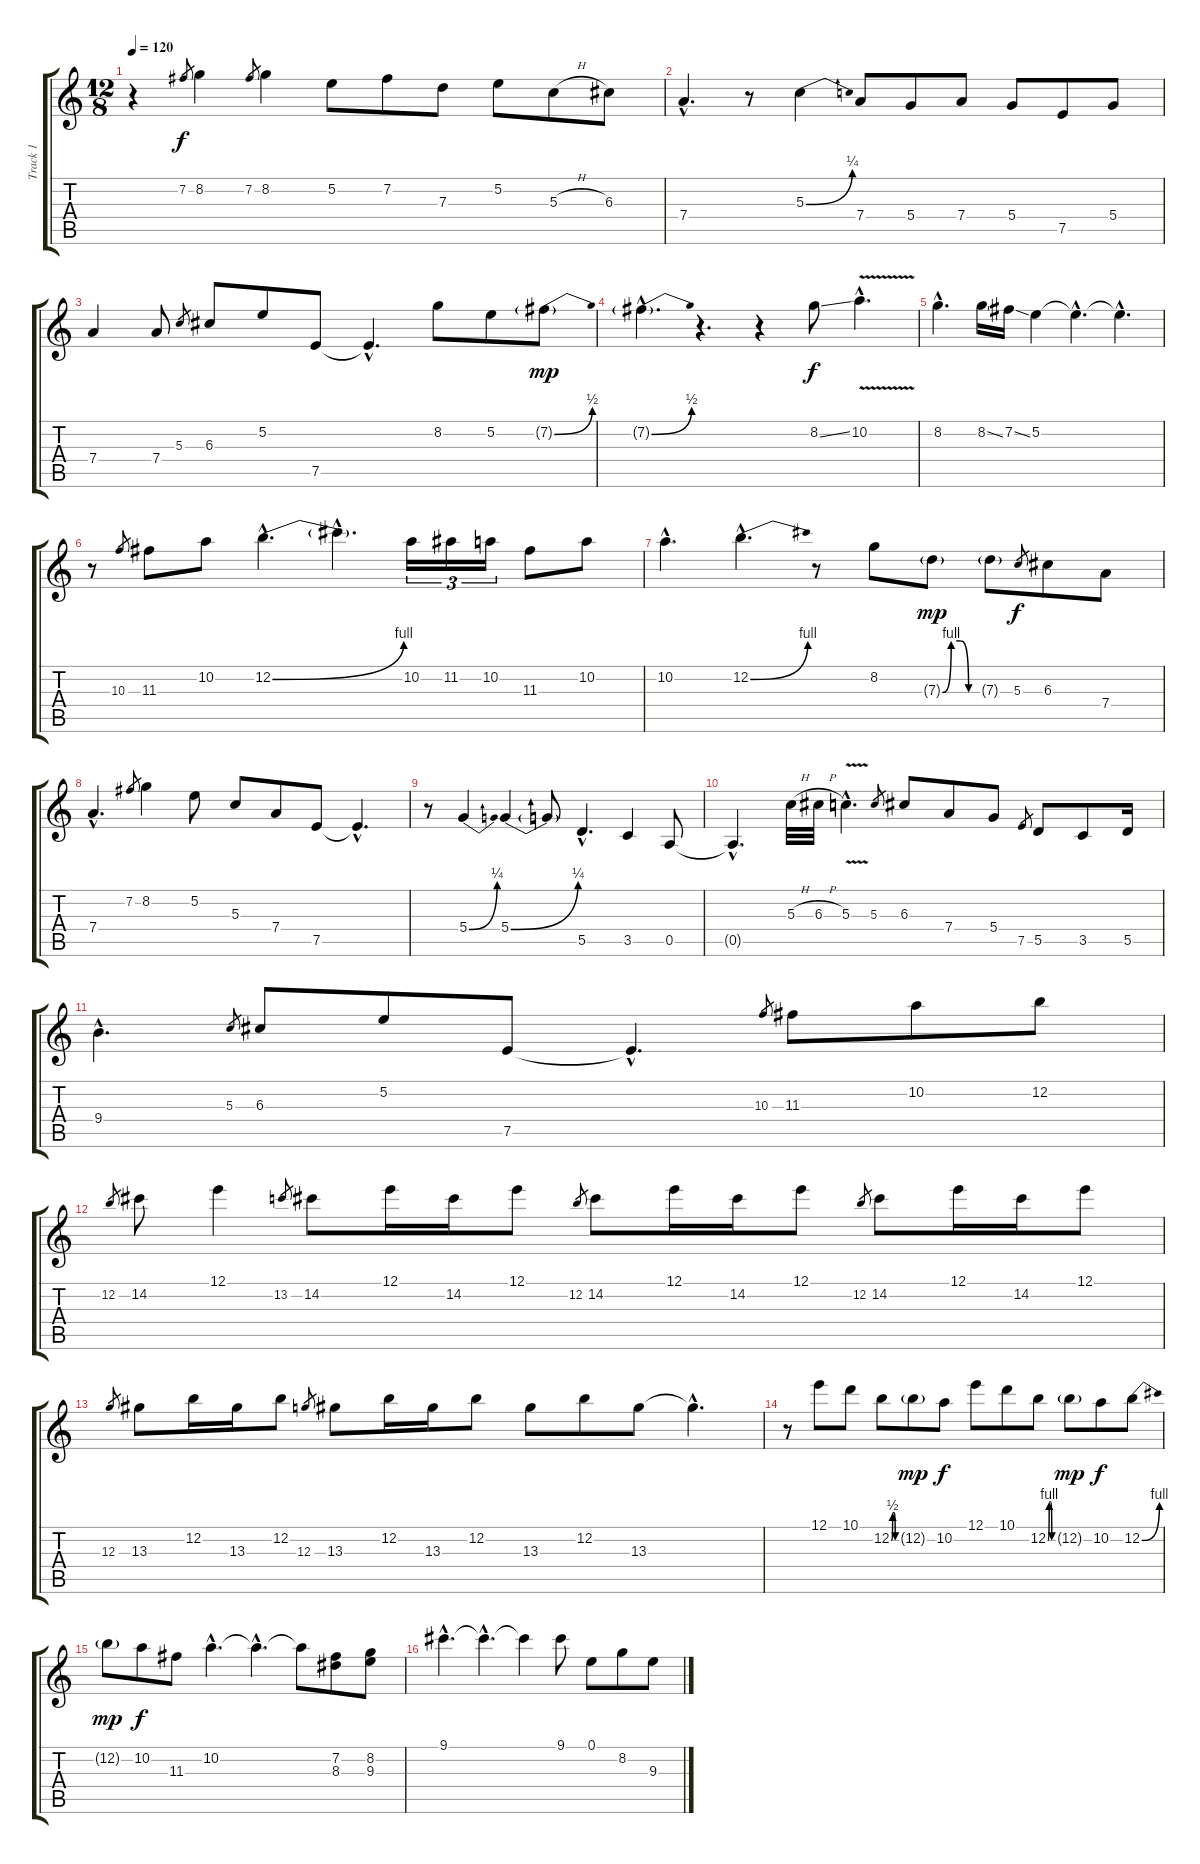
\track ("Track 1" "Track 1") {instrument electricguitarclean}
\staff {score tabs}
\tuning (E4 B3 G3 D3 A2 E2) {hide}
\ts (12 8)
\tempo 120
\clef g2
\ks c
r.4{dy f} 7.2.8{gr} 8.2.4 7.2.8{gr} 8.2.4 5.2.8 7.2.8 7.3.8 5.2.8 5.3{h}.8 6.3.8 |
7.4{hac}.4{d} r.8 5.3{be (bend 0 0 60 1)}.4 7.4.8 5.4.8 7.4.8 5.4.8 7.5.8 5.4.8 |
7.4.4 7.4.8 5.3.8{gr} 6.3.8 5.2.8 7.5.8 7.5{hac t}.4{d} 8.2.8 5.2.8 7.2{be (bend 0 0 60 2) g}.8{dy mp} |
7.2{be (bend 0 0 60 2) g hac}.4{d} r.4{d} r.4 8.2{ss}.8{dy f} 10.2{v hac}.4{d} |
8.2{hac}.4{d} 8.2{ss}.16 7.2{ss}.16 5.2.4 5.2{hac t}.4{d} 5.2{hac t}.4{d} |
r.8 10.3.8{gr} 11.3.8 10.2.8 12.2{be (bend 0 0 60 4) hac}.4{d} 12.2{hac t}.4{d} 10.2.16{tu (3 2)} 11.2.16{tu (3 2)} 10.2.16{tu (3 2)} 11.3.8 10.2.8 |
10.2{hac}.4{d} 12.2{be (bend 0 0 60 4) hac}.4{d} r.8 8.2.8 7.3{be (custom 0 0 15 4 30 4 45 0 60 0) g}.8{dy mp} 7.3{g}.8 5.3.8{gr dy f} 6.3.8 7.4.8 |
7.4{hac}.4{d} 7.2.8{gr} 8.2.4 5.2.8 5.3.8 7.4.8 7.5.8 7.5{hac t}.4{d} |
r.8 5.4{be (bend 0 0 60 1)}.4 5.4{be (bend 0 0 60 1)}.4 5.4{t}.8 5.5{hac}.4{d} 3.5.4 0.5.8 |
0.5{hac t}.4{d} 5.3{h}.32 6.3{h}.32 5.3{v hac}.4{d} 5.3.8{gr} 6.3.8 7.4.8 5.4.8 7.5.8{gr} 5.5.8 3.5.8 5.5.16 |
9.4{hac}.4{d} 5.3.8{gr} 6.3.8 5.2.8 7.5.8 7.5{hac t}.4{d} 10.3.8{gr} 11.3.8 10.2.8 12.2.8 |
12.2.8{gr} 14.2.8 12.1.4 13.2.8{gr} 14.2.8 12.1.16 14.2.16 12.1.8 12.2.8{gr} 14.2.8 12.1.16 14.2.16 12.1.8 12.2.8{gr} 14.2.8 12.1.16 14.2.16 12.1.8 |
12.3.8{gr} 13.3.8 12.2.16 13.3.16 12.2.8 12.3.8{gr} 13.3.8 12.2.16 13.3.16 12.2.8 13.3.8 12.2.8 13.3.8 13.3{hac t}.4{d} |
r.8 12.1.8 10.1.8 12.2{be (custom 0 0 15 2 30 2 45 0 60 0)}.8 12.2{g}.8{dy mp} 10.2.8{dy f} 12.1.8 10.1.8 12.2{be (custom 0 0 15 4 30 4 45 0 60 0)}.8 12.2{g}.8{dy mp} 10.2.8{dy f} 12.2{be (bend 0 0 60 4)}.8 |
12.2{g}.8{dy mp} 10.2.8{dy f} 11.3.8 10.2{hac}.4{d} 10.2{hac t}.4{d} 10.2{t}.8 (7.2 8.3).8 (8.2 9.3).8 |
9.1{hac}.4{d} 9.1{hac t}.4{d} 9.1{t}.4 9.1.8 0.1.8 8.2.8 9.3.8
